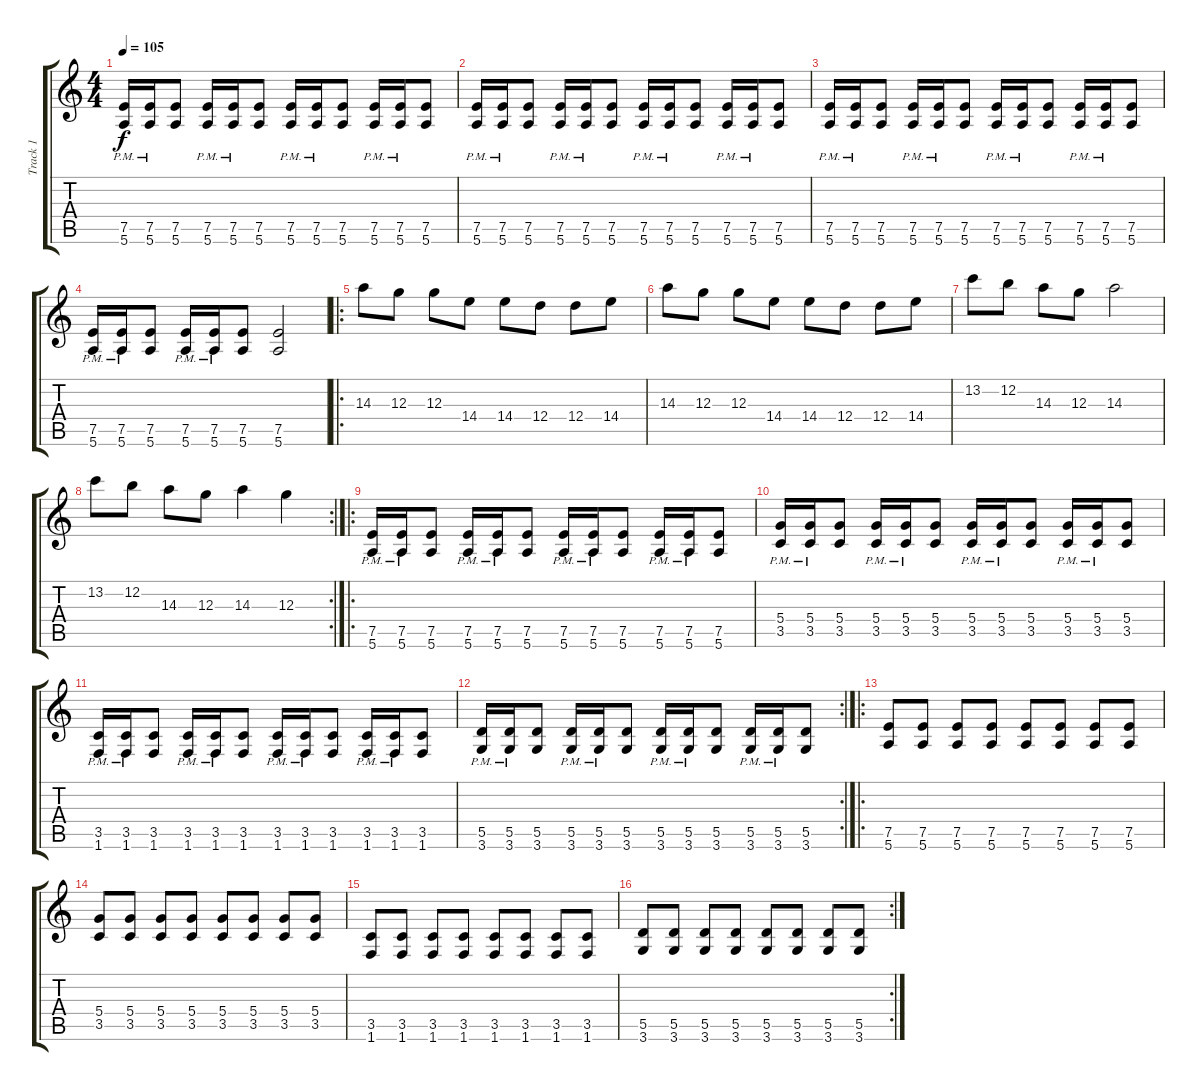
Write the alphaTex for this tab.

\track ("Track 1" "Track 1") {instrument acousticguitarnylon}
\staff {score tabs}
\tuning (E4 B3 G3 D3 A2 E2) {hide}
\ts (4 4)
\tempo 105
\clef g2
\ks c
(7.5{pm} 5.6).16{dy f instrument acousticguitarnylon} (7.5{pm} 5.6).16 (7.5 5.6).8 (7.5 5.6{pm}).16 (7.5 5.6{pm}).16 (7.5 5.6).8 (7.5 5.6{pm}).16 (7.5 5.6{pm}).16 (7.5 5.6).8 (7.5 5.6{pm}).16 (7.5 5.6{pm}).16 (7.5 5.6).8 |
(7.5{pm} 5.6).16 (7.5{pm} 5.6).16 (7.5 5.6).8 (7.5 5.6{pm}).16 (7.5 5.6{pm}).16 (7.5 5.6).8 (7.5 5.6{pm}).16 (7.5 5.6{pm}).16 (7.5 5.6).8 (7.5 5.6{pm}).16 (7.5 5.6{pm}).16 (7.5 5.6).8 |
(7.5{pm} 5.6).16 (7.5{pm} 5.6).16 (7.5 5.6).8 (7.5 5.6{pm}).16 (7.5 5.6{pm}).16 (7.5 5.6).8 (7.5 5.6{pm}).16 (7.5 5.6{pm}).16 (7.5 5.6).8 (7.5 5.6{pm}).16 (7.5 5.6{pm}).16 (7.5 5.6).8 |
(7.5{pm} 5.6).16 (7.5{pm} 5.6).16 (7.5 5.6).8 (7.5 5.6{pm}).16 (7.5 5.6{pm}).16 (7.5 5.6).8 (7.5 5.6).2 |
\ro
14.3.8 12.3.8 12.3.8 14.4.8 14.4.8 12.4.8 12.4.8 14.4.8 |
14.3.8 12.3.8 12.3.8 14.4.8 14.4.8 12.4.8 12.4.8 14.4.8 |
13.2.8 12.2.8 14.3.8 12.3.8 14.3.2 |
\rc 2
13.2.8 12.2.8 14.3.8 12.3.8 14.3.4 12.3.4 |
\ro
(7.5{pm} 5.6).16 (7.5{pm} 5.6).16 (7.5 5.6).8 (7.5 5.6{pm}).16 (7.5 5.6{pm}).16 (7.5 5.6).8 (7.5 5.6{pm}).16 (7.5 5.6{pm}).16 (7.5 5.6).8 (7.5 5.6{pm}).16 (7.5 5.6{pm}).16 (7.5 5.6).8 |
(5.4{pm} 3.5).16 (5.4{pm} 3.5).16 (5.4 3.5).8 (5.4{pm} 3.5).16 (5.4{pm} 3.5).16 (5.4 3.5).8 (5.4{pm} 3.5).16 (5.4{pm} 3.5).16 (5.4 3.5).8 (5.4{pm} 3.5).16 (5.4{pm} 3.5).16 (5.4 3.5).8 |
(3.5{pm} 1.6).16 (3.5{pm} 1.6).16 (3.5 1.6).8 (3.5{pm} 1.6).16 (3.5{pm} 1.6).16 (3.5 1.6).8 (3.5{pm} 1.6).16 (3.5{pm} 1.6).16 (3.5 1.6).8 (3.5{pm} 1.6).16 (3.5{pm} 1.6).16 (3.5 1.6).8 |
\rc 2
(5.5 3.6{pm}).16 (5.5 3.6{pm}).16 (5.5 3.6).8 (5.5 3.6{pm}).16 (5.5 3.6{pm}).16 (5.5 3.6).8 (5.5 3.6{pm}).16 (5.5 3.6{pm}).16 (5.5 3.6).8 (5.5 3.6{pm}).16 (5.5 3.6{pm}).16 (5.5 3.6).8 |
\ro
(7.5 5.6).8 (7.5 5.6).8 (7.5 5.6).8 (7.5 5.6).8 (7.5 5.6).8 (7.5 5.6).8 (7.5 5.6).8 (7.5 5.6).8 |
(5.4 3.5).8 (5.4 3.5).8 (5.4 3.5).8 (5.4 3.5).8 (5.4 3.5).8 (5.4 3.5).8 (5.4 3.5).8 (5.4 3.5).8 |
(3.5 1.6).8 (3.5 1.6).8 (3.5 1.6).8 (3.5 1.6).8 (3.5 1.6).8 (3.5 1.6).8 (3.5 1.6).8 (3.5 1.6).8 |
\rc 2
(5.5 3.6).8 (5.5 3.6).8 (5.5 3.6).8 (5.5 3.6).8 (5.5 3.6).8 (5.5 3.6).8 (5.5 3.6).8 (5.5 3.6).8
